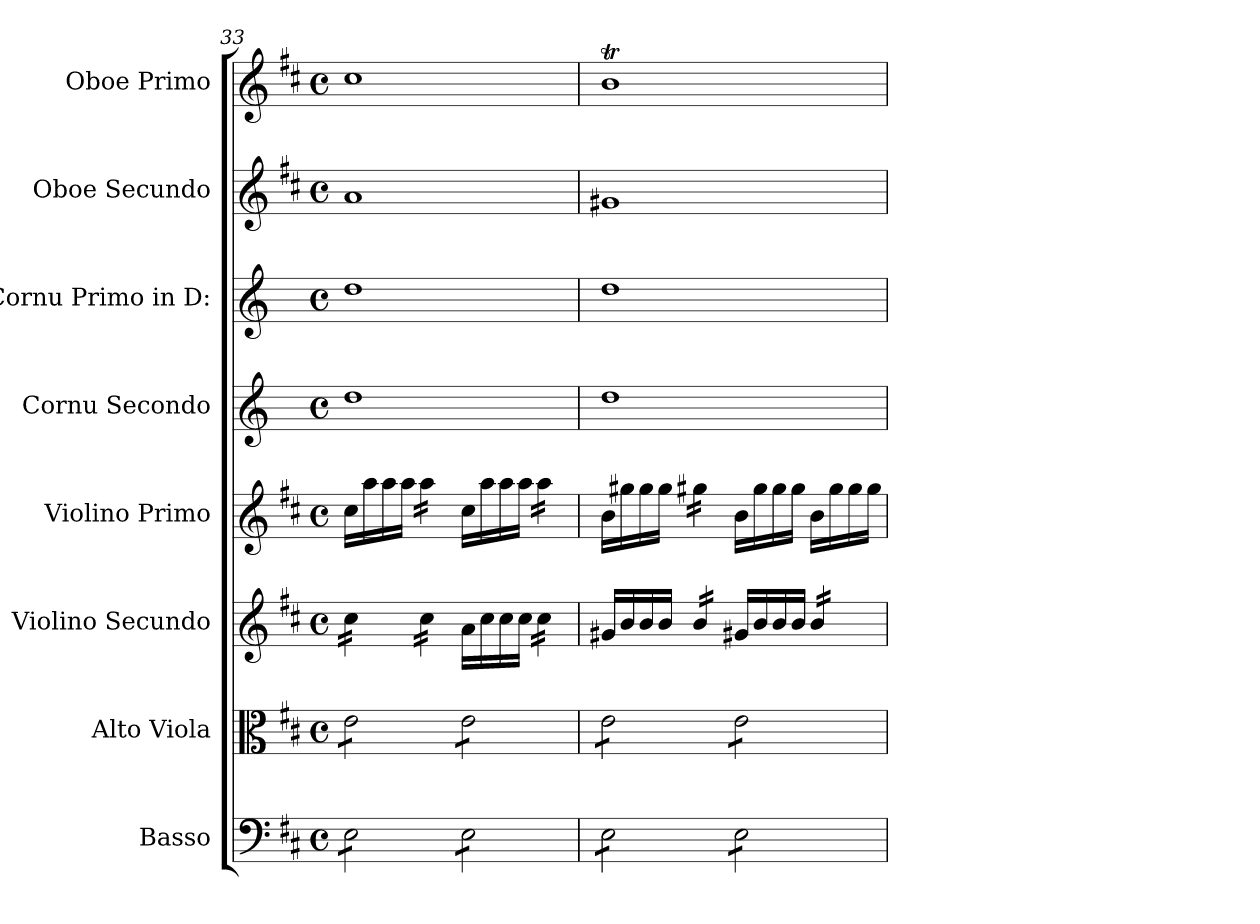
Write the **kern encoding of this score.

**kern	**kern	**kern	**kern	**kern	**kern	**kern	**kern
*part8	*part7	*part6	*part5	*part4	*part3	*part2	*part1
*staff8	*staff7	*staff6	*staff5	*staff4	*staff3	*staff2	*staff1
*I"Basso	*I"Alto Viola	*I"Violino Secundo	*I"Violino Primo	*I"Cornu Secondo	*I"Cornu Primo in D:	*I"Oboe Secundo	*I"Oboe Primo
*	*I'Vla	*	*I'Vn I	*	*I'Cor I	*	*I'Ob I
*clefF4	*clefC3	*clefG2	*clefG2	*clefG2	*clefG2	*clefG2	*clefG2
*	*	*	*	*ITrd-1c-2	*ITrd-1c-2	*	*
*k[f#c#]	*k[f#c#]	*k[f#c#]	*k[f#c#]	*k[f#c#]	*k[f#c#]	*k[f#c#]	*k[f#c#]
*D:	*D:	*D:	*D:	*D:	*D:	*D:	*D:
*M4/4	*M4/4	*M4/4	*M4/4	*M4/4	*M4/4	*M4/4	*M4/4
*met(c)	*met(c)	*met(c)	*met(c)	*met(c)	*met(c)	*met(c)	*met(c)
=33	=33	=33	=33	=33	=33	=33	=33
*tremolo	*	*	*	*	*	*	*
*	*tremolo	*	*	*	*	*	*
*	*	*tremolo	*	*	*	*	*
8E\L	8e\L	16cc#\LL	16cc#\LL	1ee	1ee	1a	1cc#
.	.	16cc#\	16aa\	.	.	.	.
8E\	8e\	16cc#\	16aa\	.	.	.	.
.	.	16cc#\JJ	16aa\JJ	.	.	.	.
*	*	*	*tremolo	*	*	*	*
8E\	8e\	16cc#\LL	16aa\LL	.	.	.	.
.	.	16cc#\	16aa\	.	.	.	.
8E\J	8e\J	16cc#\	16aa\	.	.	.	.
.	.	16cc#\JJ	16aa\JJ	.	.	.	.
*	*	*	*Xtremolo	*	*	*	*
*	*	*Xtremolo	*	*	*	*	*
8E\L	8e\L	16a\LL	16cc#\LL	.	.	.	.
.	.	16cc#\	16aa\	.	.	.	.
8E\	8e\	16cc#\	16aa\	.	.	.	.
.	.	16cc#\JJ	16aa\JJ	.	.	.	.
*	*	*tremolo	*	*	*	*	*
*	*	*	*tremolo	*	*	*	*
8E\	8e\	16cc#\LL	16aa\LL	.	.	.	.
.	.	16cc#\	16aa\	.	.	.	.
8E\J	8e\J	16cc#\	16aa\	.	.	.	.
.	.	16cc#\JJ	16aa\JJ	.	.	.	.
*	*	*	*Xtremolo	*	*	*	*
*	*	*Xtremolo	*	*	*	*	*
=34	=34	=34	=34	=34	=34	=34	=34
8E\L	8e\L	16g#X/LL	16b\LL	1ee	1ee	1g#X	1bT
.	.	16b/	16gg#X\	.	.	.	.
8E\	8e\	16b/	16gg#\	.	.	.	.
.	.	16b/JJ	16gg#\JJ	.	.	.	.
*	*	*tremolo	*	*	*	*	*
*	*	*	*tremolo	*	*	*	*
8E\	8e\	16b/LL	16gg#X\LL	.	.	.	.
.	.	16b/	16gg#X\	.	.	.	.
8E\J	8e\J	16b/	16gg#X\	.	.	.	.
.	.	16b/JJ	16gg#X\JJ	.	.	.	.
*	*	*	*Xtremolo	*	*	*	*
*	*	*Xtremolo	*	*	*	*	*
8E\L	8e\L	16g#X/LL	16b\LL	.	.	.	.
.	.	16b/	16gg#\	.	.	.	.
8E\	8e\	16b/	16gg#\	.	.	.	.
.	.	16b/JJ	16gg#\JJ	.	.	.	.
*	*	*tremolo	*	*	*	*	*
8E\	8e\	16b/LL	16b\LL	.	.	.	.
.	.	16b/	16gg#\	.	.	.	.
8E\J	8e\J	16b/	16gg#\	.	.	.	.
*	*Xtremolo	*	*	*	*	*	*
*Xtremolo	*	*	*	*	*	*	*
.	.	16b/JJ	16gg#\JJ	.	.	.	.
*	*	*Xtremolo	*	*	*	*	*
=	=	=	=	=	=	=	=
*-	*-	*-	*-	*-	*-	*-	*-
